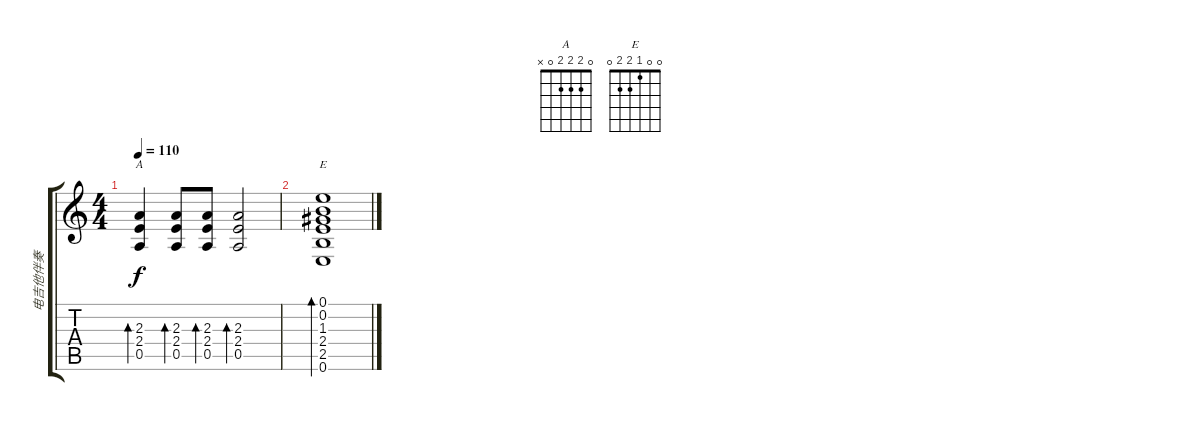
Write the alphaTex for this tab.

\track ("电吉他伴奏" "电吉他伴奏") {instrument overdrivenguitar}
\staff {score tabs}
\tuning (E4 B3 G3 D3 A2 E2) {hide}
\chord ("A" 0 2 2 2 0 x)
\chord ("E" 0 0 1 2 2 0)
\ts (4 4)
\tempo 110
\clef g2
\ks c
(2.3 2.4 0.5).4{bd 60 ch "A" dy f} (2.3 2.4 0.5).8{bd 60} (2.3 2.4 0.5).8{bd 60} (2.3 2.4 0.5).2{bd 60} |
(0.1 0.2 1.3 2.4 2.5 0.6).1{bd 60 ch "E"}
